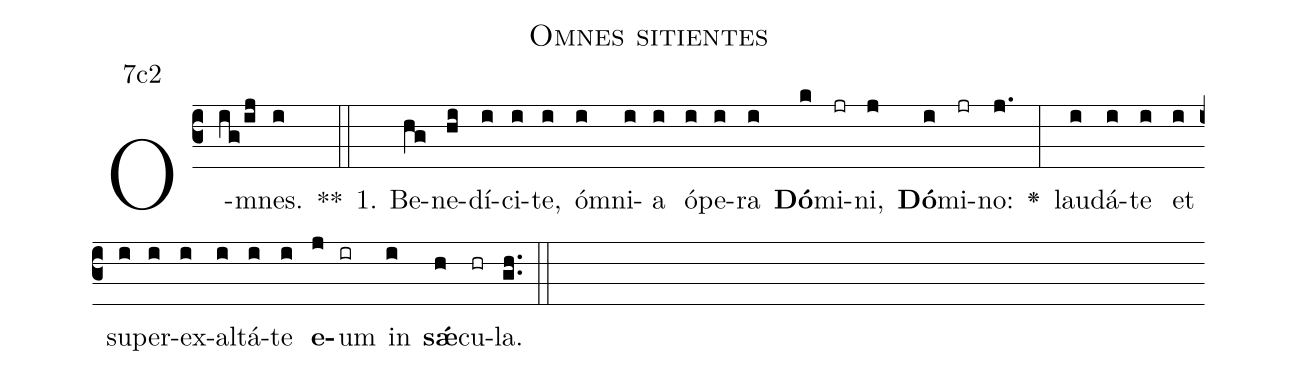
name:Omnes sitientes;
office-part:Antiphona;
mode:7;
annotation: 7c2;
%%
(c3)O(ig/ij)mnes.(i) **(::)
1. Be(hg)ne(hi)dí(i)ci(i)te,(i) óm(i)ni(i)a(i) ó(i)pe(i)ra(i) <b>Dó</b>(k)mi(jr)ni,(j) <b>Dó</b>(i)mi(jr)no:(j.) <v>\greheightstar</v>(:) lau(i)dá(i)te(i) et(i) su(i)per(i)ex(i)al(i)tá(i)te(i) <b>e</b>(j)um(ir) in(i) <b>s<sp>'ae</sp></b>(h)cu(hr)la.(gh..) (::)
